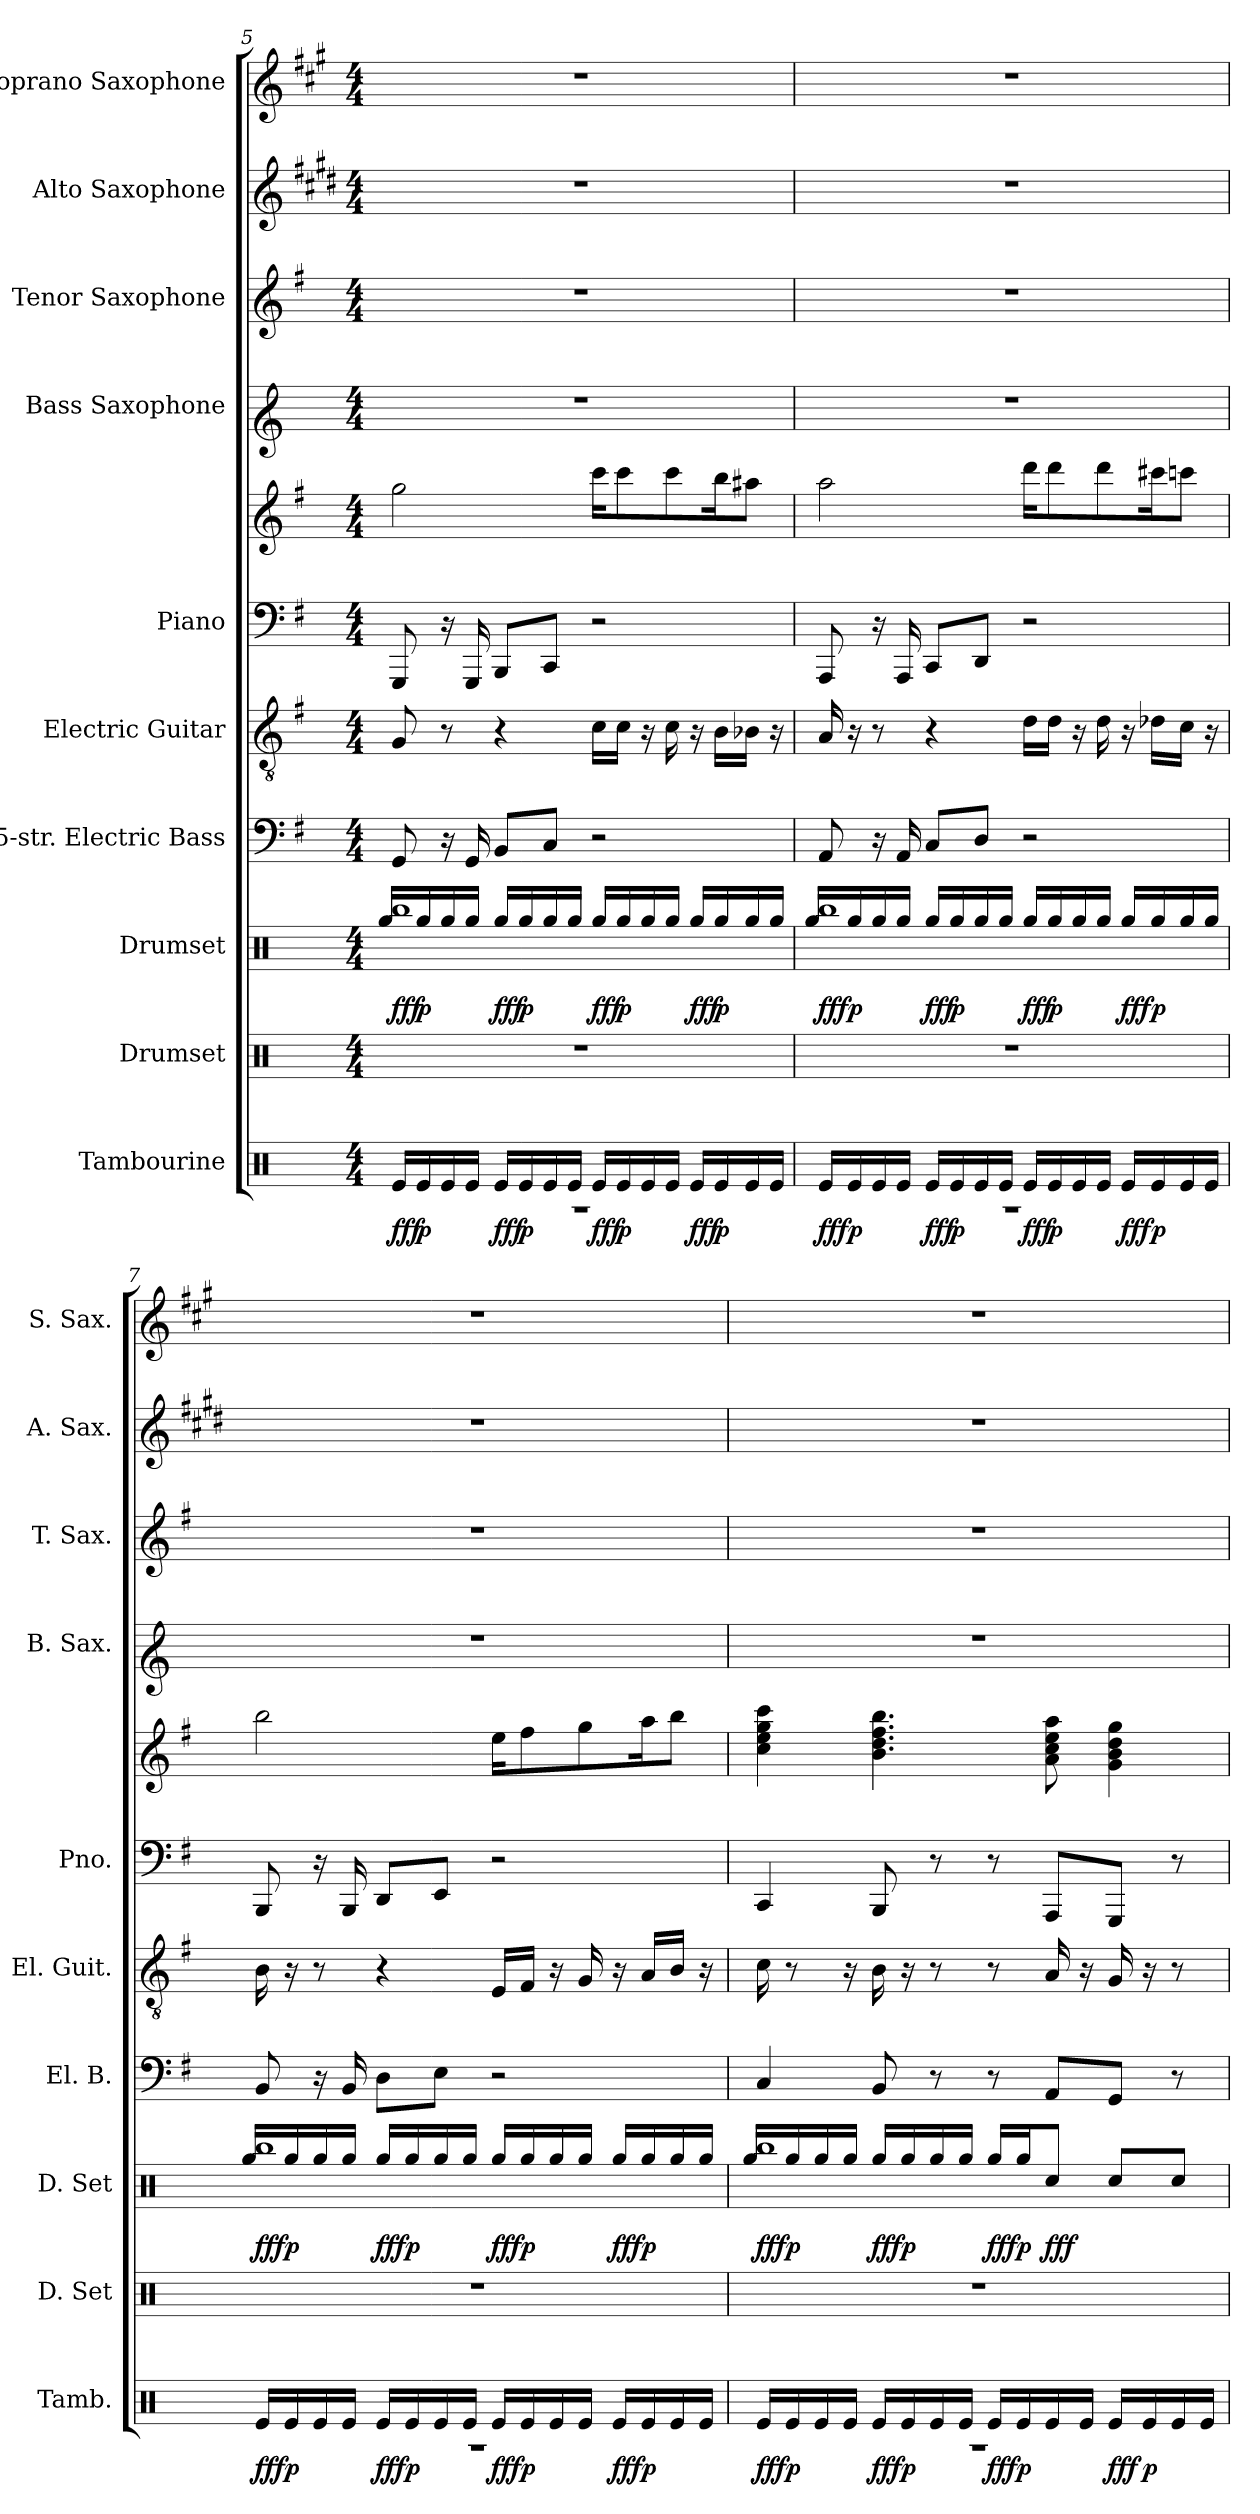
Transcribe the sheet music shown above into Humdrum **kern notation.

**kern	**dynam	**kern	**kern	**dynam	**kern	**kern	**kern	**kern	**kern	**kern	**kern	**kern
*part10	*part10	*part9	*part8	*part8	*part7	*part6	*part5	*part5	*part4	*part3	*part2	*part1
*staff11	*staff11	*staff10	*staff9	*staff9	*staff8	*staff7	*staff6	*staff5	*staff4	*staff3	*staff2	*staff1
*I"Tambourine	*	*I"Drumset	*I"Drumset	*	*I"5-str. Electric Bass	*I"Electric Guitar	*I"Piano	*	*I"Bass Saxophone	*I"Tenor Saxophone	*I"Alto Saxophone	*I"Soprano Saxophone
*I'Tamb.	*	*I'D. Set	*I'D. Set	*	*I'El. B.	*I'El. Guit.	*I'Pno.	*	*I'B. Sax.	*I'T. Sax.	*I'A. Sax.	*I'S. Sax.
!!LO:PB:g=z
*clefX	*	*clefX	*clefX	*	*clefF4	*clefGv2	*clefF4	*clefG2	*clefG1	*clefG2	*clefG2	*clefG2
*	*	*	*	*	*ITrd7c12	*ITrd7c12	*	*	*ITrd12c21	*ITrd8c14	*ITrd5c9	*ITrd1c2
*k[]	*	*k[]	*k[]	*	*k[f#]	*k[f#]	*k[f#]	*k[f#]	*k[]	*k[f#]	*k[f#]	*k[f#]
*M4/4	*	*M4/4	*M4/4	*	*M4/4	*M4/4	*M4/4	*M4/4	*M4/4	*M4/4	*M4/4	*M4/4
=5	=5	=5	=5	=5	=5	=5	=5	=5	=5	=5	=5	=5
*^	*	*	*^	*	*	*	*	*	*	*	*	*
!	!	!LO:DY:b	!	!	!	!LO:DY:b	!	!	!	!	!	!	!	!
16Re/LL	1r	fff	1r	1Rbb	16Rgg/LL	fff	8GGG/	8GG/	8GGG/	2gg\	1r	1r	1r	1r
!	!	!LO:DY:b	!	!	!	!LO:DY:b	!	!	!	!	!	!	!	!
16Re/	.	p	.	.	16Rgg/	p	.	.	.	.	.	.	.	.
16Re/	.	.	.	.	16Rgg/	.	16r	8r	16r	.	.	.	.	.
16Re/JJ	.	.	.	.	16Rgg/JJ	.	16GGG/	.	16GGG/	.	.	.	.	.
!	!	!LO:DY:b	!	!	!	!LO:DY:b	!	!	!	!	!	!	!	!
16Re/LL	.	fff	.	.	16Rgg/LL	fff	8BBB/L	4r	8BBB/L	.	.	.	.	.
!	!	!LO:DY:b	!	!	!	!LO:DY:b	!	!	!	!	!	!	!	!
16Re/	.	p	.	.	16Rgg/	p	.	.	.	.	.	.	.	.
16Re/	.	.	.	.	16Rgg/	.	8CC/J	.	8CC/J	.	.	.	.	.
16Re/JJ	.	.	.	.	16Rgg/JJ	.	.	.	.	.	.	.	.	.
!	!	!LO:DY:b	!	!	!	!LO:DY:b	!	!	!	!	!	!	!	!
16Re/LL	.	fff	.	.	16Rgg/LL	fff	2r	16C\LL	2r	16ccc\KL	.	.	.	.
!	!	!LO:DY:b	!	!	!	!LO:DY:b	!	!	!	!	!	!	!	!
16Re/	.	p	.	.	16Rgg/	p	.	16C\JJ	.	8ccc\	.	.	.	.
16Re/	.	.	.	.	16Rgg/	.	.	16r	.	.	.	.	.	.
16Re/JJ	.	.	.	.	16Rgg/JJ	.	.	16C\	.	8ccc\	.	.	.	.
!	!	!LO:DY:b	!	!	!	!LO:DY:b	!	!	!	!	!	!	!	!
16Re/LL	.	fff	.	.	16Rgg/LL	fff	.	16r	.	.	.	.	.	.
!	!	!LO:DY:b	!	!	!	!LO:DY:b	!	!	!	!	!	!	!	!
16Re/	.	p	.	.	16Rgg/	p	.	16BB\LL	.	16bb\K	.	.	.	.
16Re/	.	.	.	.	16Rgg/	.	.	16BB-X\JJ	.	8aa#X\J	.	.	.	.
16Re/JJ	.	.	.	.	16Rgg/JJ	.	.	16r	.	.	.	.	.	.
=6	=6	=6	=6	=6	=6	=6	=6	=6	=6	=6	=6	=6	=6	=6
!	!	!LO:DY:b	!	!	!	!LO:DY:b	!	!	!	!	!	!	!	!
16Re/LL	1r	fff	1r	1Rbb	16Rgg/LL	fff	8AAA/	16AA/	8AAA/	2aa\	1r	1r	1r	1r
!	!	!LO:DY:b	!	!	!	!LO:DY:b	!	!	!	!	!	!	!	!
16Re/	.	p	.	.	16Rgg/	p	.	16r	.	.	.	.	.	.
16Re/	.	.	.	.	16Rgg/	.	16r	8r	16r	.	.	.	.	.
16Re/JJ	.	.	.	.	16Rgg/JJ	.	16AAA/	.	16AAA/	.	.	.	.	.
!	!	!LO:DY:b	!	!	!	!LO:DY:b	!	!	!	!	!	!	!	!
16Re/LL	.	fff	.	.	16Rgg/LL	fff	8CC/L	4r	8CC/L	.	.	.	.	.
!	!	!LO:DY:b	!	!	!	!LO:DY:b	!	!	!	!	!	!	!	!
16Re/	.	p	.	.	16Rgg/	p	.	.	.	.	.	.	.	.
16Re/	.	.	.	.	16Rgg/	.	8DD/J	.	8DD/J	.	.	.	.	.
16Re/JJ	.	.	.	.	16Rgg/JJ	.	.	.	.	.	.	.	.	.
!	!	!LO:DY:b	!	!	!	!LO:DY:b	!	!	!	!	!	!	!	!
16Re/LL	.	fff	.	.	16Rgg/LL	fff	2r	16D\LL	2r	16ddd\KL	.	.	.	.
!	!	!LO:DY:b	!	!	!	!LO:DY:b	!	!	!	!	!	!	!	!
16Re/	.	p	.	.	16Rgg/	p	.	16D\JJ	.	8ddd\	.	.	.	.
16Re/	.	.	.	.	16Rgg/	.	.	16r	.	.	.	.	.	.
16Re/JJ	.	.	.	.	16Rgg/JJ	.	.	16D\	.	8ddd\	.	.	.	.
!	!	!LO:DY:b	!	!	!	!LO:DY:b	!	!	!	!	!	!	!	!
16Re/LL	.	fff	.	.	16Rgg/LL	fff	.	16r	.	.	.	.	.	.
!	!	!LO:DY:b	!	!	!	!LO:DY:b	!	!	!	!	!	!	!	!
16Re/	.	p	.	.	16Rgg/	p	.	16D-X\LL	.	16ccc#X\K	.	.	.	.
16Re/	.	.	.	.	16Rgg/	.	.	16C\JJ	.	8cccn\J	.	.	.	.
16Re/JJ	.	.	.	.	16Rgg/JJ	.	.	16r	.	.	.	.	.	.
!!LO:PB:g=z
=7	=7	=7	=7	=7	=7	=7	=7	=7	=7	=7	=7	=7	=7	=7
!	!	!LO:DY:b	!	!	!	!LO:DY:b	!	!	!	!	!	!	!	!
16Re/LL	1r	fff	1r	1Rbb	16Rgg/LL	fff	8BBB/	16BB\	8BBB/	2bb\	1r	1r	1r	1r
!	!	!LO:DY:b	!	!	!	!LO:DY:b	!	!	!	!	!	!	!	!
16Re/	.	p	.	.	16Rgg/	p	.	16r	.	.	.	.	.	.
16Re/	.	.	.	.	16Rgg/	.	16r	8r	16r	.	.	.	.	.
16Re/JJ	.	.	.	.	16Rgg/JJ	.	16BBB/	.	16BBB/	.	.	.	.	.
!	!	!LO:DY:b	!	!	!	!LO:DY:b	!	!	!	!	!	!	!	!
16Re/LL	.	fff	.	.	16Rgg/LL	fff	8DD\L	4r	8DD/L	.	.	.	.	.
!	!	!LO:DY:b	!	!	!	!LO:DY:b	!	!	!	!	!	!	!	!
16Re/	.	p	.	.	16Rgg/	p	.	.	.	.	.	.	.	.
16Re/	.	.	.	.	16Rgg/	.	8EE\J	.	8EE/J	.	.	.	.	.
16Re/JJ	.	.	.	.	16Rgg/JJ	.	.	.	.	.	.	.	.	.
!	!	!LO:DY:b	!	!	!	!LO:DY:b	!	!	!	!	!	!	!	!
16Re/LL	.	fff	.	.	16Rgg/LL	fff	2r	16EE/LL	2r	16ee\KL	.	.	.	.
!	!	!LO:DY:b	!	!	!	!LO:DY:b	!	!	!	!	!	!	!	!
16Re/	.	p	.	.	16Rgg/	p	.	16FF#/JJ	.	8ff#\	.	.	.	.
16Re/	.	.	.	.	16Rgg/	.	.	16r	.	.	.	.	.	.
16Re/JJ	.	.	.	.	16Rgg/JJ	.	.	16GG/	.	8gg\	.	.	.	.
!	!	!LO:DY:b	!	!	!	!LO:DY:b	!	!	!	!	!	!	!	!
16Re/LL	.	fff	.	.	16Rgg/LL	fff	.	16r	.	.	.	.	.	.
!	!	!LO:DY:b	!	!	!	!LO:DY:b	!	!	!	!	!	!	!	!
16Re/	.	p	.	.	16Rgg/	p	.	16AA/LL	.	16aa\K	.	.	.	.
16Re/	.	.	.	.	16Rgg/	.	.	16BB/JJ	.	8bb\J	.	.	.	.
16Re/JJ	.	.	.	.	16Rgg/JJ	.	.	16r	.	.	.	.	.	.
=8	=8	=8	=8	=8	=8	=8	=8	=8	=8	=8	=8	=8	=8	=8
!	!	!LO:DY:b	!	!	!	!LO:DY:b	!	!	!	!	!	!	!	!
16Re/LL	1r	fff	1r	1Rbb	16Rgg/LL	fff	4CC/	16C\	4CC/	4cc\ 4ee\ 4gg\ 4ccc\	1r	1r	1r	1r
!	!	!LO:DY:b	!	!	!	!LO:DY:b	!	!	!	!	!	!	!	!
16Re/	.	p	.	.	16Rgg/	p	.	8r	.	.	.	.	.	.
16Re/	.	.	.	.	16Rgg/	.	.	.	.	.	.	.	.	.
16Re/JJ	.	.	.	.	16Rgg/JJ	.	.	16r	.	.	.	.	.	.
!	!	!LO:DY:b	!	!	!	!LO:DY:b	!	!	!	!	!	!	!	!
16Re/LL	.	fff	.	.	16Rgg/LL	fff	8BBB/	16BB\	8BBB/	4.b\ 4.dd\ 4.ff#\ 4.bb\	.	.	.	.
!	!	!LO:DY:b	!	!	!	!LO:DY:b	!	!	!	!	!	!	!	!
16Re/	.	p	.	.	16Rgg/	p	.	16r	.	.	.	.	.	.
16Re/	.	.	.	.	16Rgg/	.	8r	8r	8r	.	.	.	.	.
16Re/JJ	.	.	.	.	16Rgg/JJ	.	.	.	.	.	.	.	.	.
!	!	!LO:DY:b	!	!	!	!LO:DY:b	!	!	!	!	!	!	!	!
16Re/LL	.	fff	.	.	16Rgg/LL	fff	8r	8r	8r	.	.	.	.	.
!	!	!LO:DY:b	!	!	!	!LO:DY:b	!	!	!	!	!	!	!	!
16Re/	.	p	.	.	16Rgg/J	p	.	.	.	.	.	.	.	.
!	!	!	!	!	!	!LO:DY:b	!	!	!	!	!	!	!	!
16Re/	.	.	.	.	8Rcc/J	fff	8AAA/L	16AA/	8AAA/L	8a\ 8cc\ 8ee\ 8aa\	.	.	.	.
16Re/JJ	.	.	.	.	.	.	.	16r	.	.	.	.	.	.
!	!	!LO:DY:b	!	!	!	!	!	!	!	!	!	!	!	!
16Re/LL	.	fff	.	.	8Rcc/L	.	8GGG/J	16GG/	8GGG/J	4g\ 4b\ 4dd\ 4gg\	.	.	.	.
!	!	!LO:DY:b	!	!	!	!	!	!	!	!	!	!	!	!
16Re/	.	p	.	.	.	.	.	16r	.	.	.	.	.	.
16Re/	.	.	.	.	8Rcc/J	.	8r	8r	8r	.	.	.	.	.
16Re/JJ	.	.	.	.	.	.	.	.	.	.	.	.	.	.
*v	*v	*	*	*v	*v	*	*	*	*	*	*	*	*	*
=	=	=	=	=	=	=	=	=	=	=	=	=
*-	*-	*-	*-	*-	*-	*-	*-	*-	*-	*-	*-	*-
